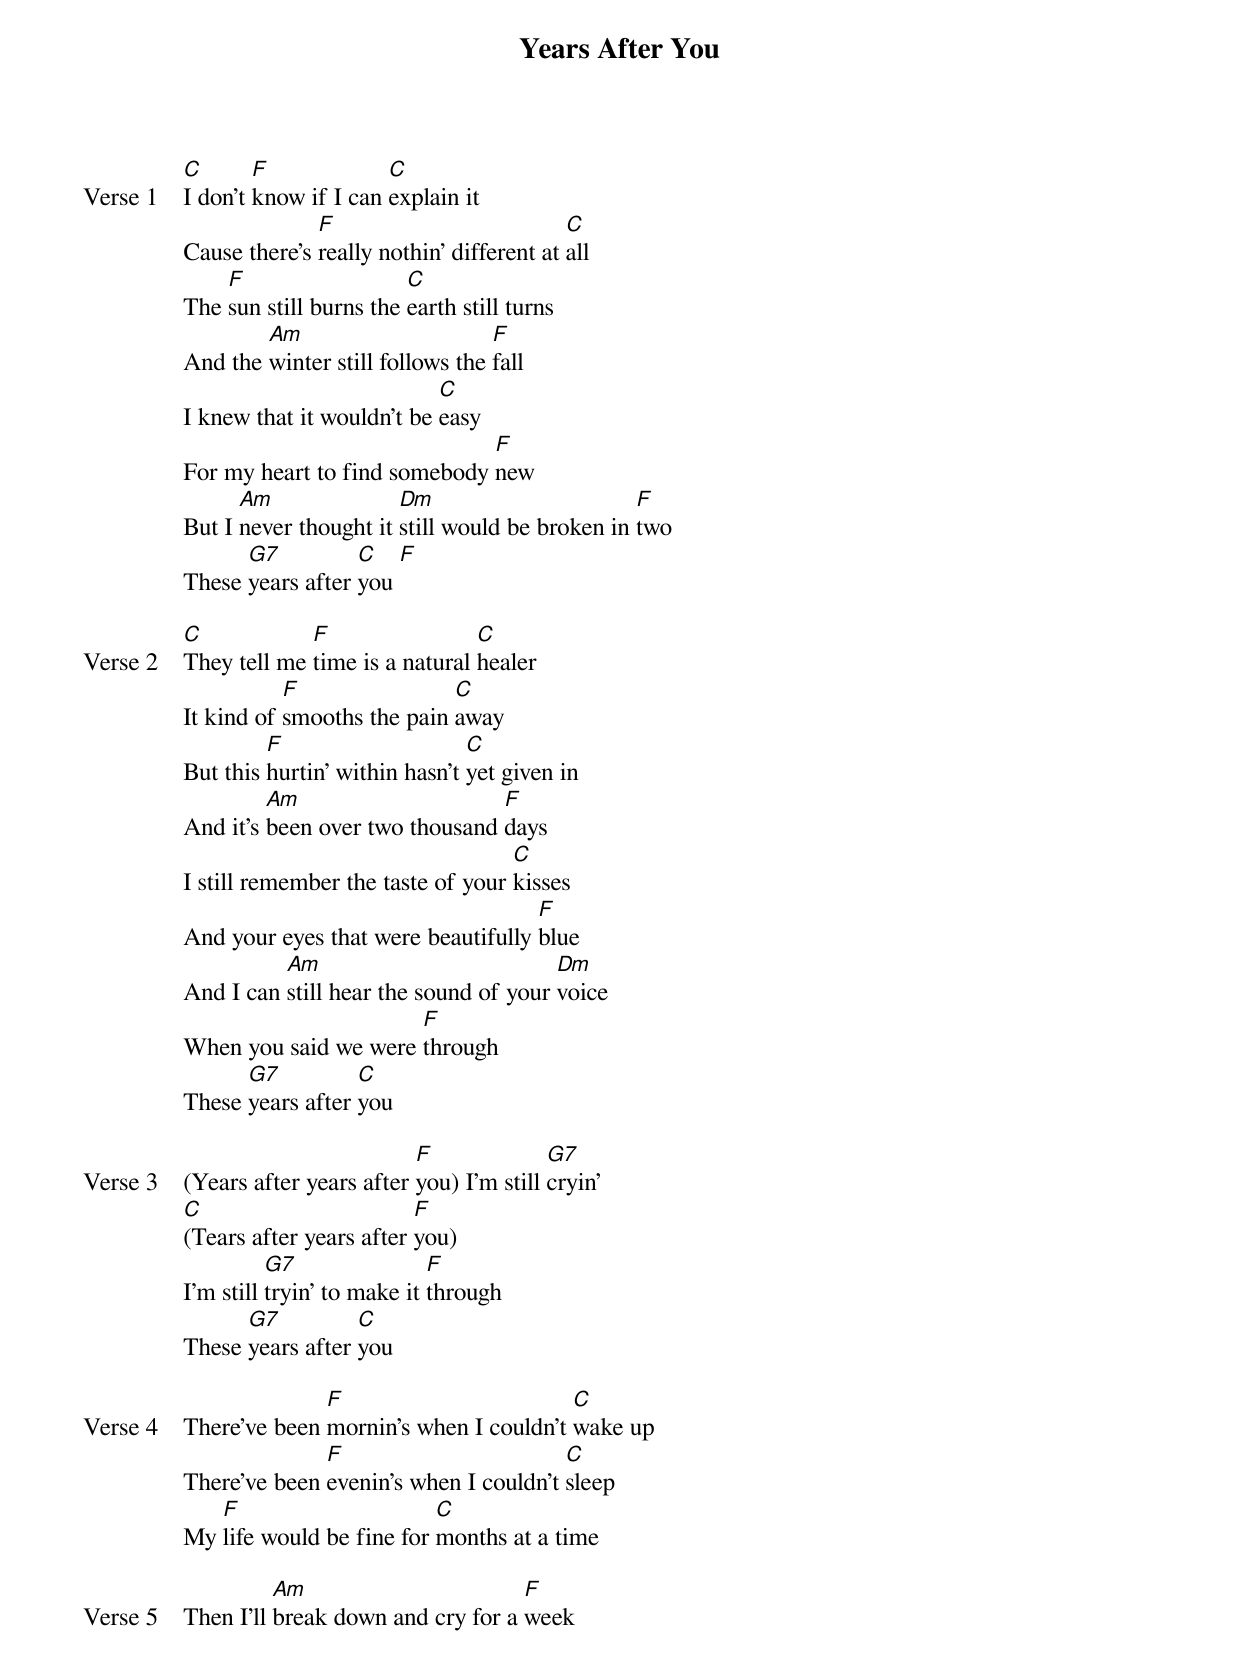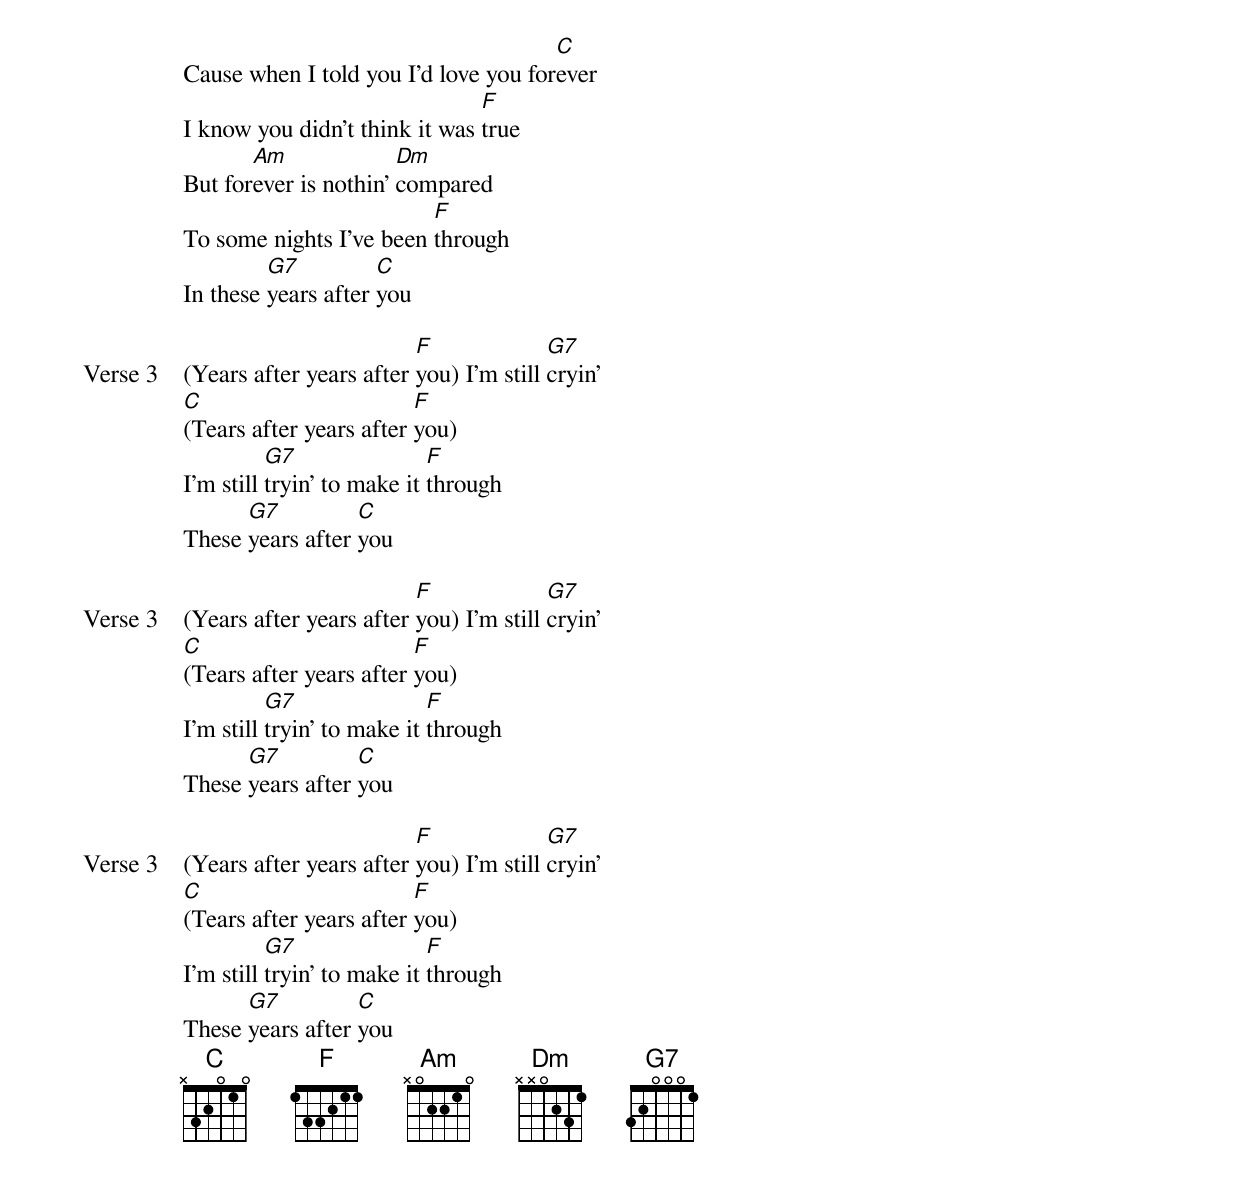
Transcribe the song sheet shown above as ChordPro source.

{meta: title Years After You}
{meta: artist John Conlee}
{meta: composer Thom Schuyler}
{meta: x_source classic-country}
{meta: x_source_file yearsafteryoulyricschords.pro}
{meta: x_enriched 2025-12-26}

{start_of_verse: Verse 1}
[C]I don't [F]know if I can [C]explain it
Cause there's [F]really nothin' different at [C]all
The [F]sun still burns the [C]earth still turns
And the [Am]winter still follows the [F]fall
I knew that it wouldn't be [C]easy
For my heart to find somebody [F]new
But I [Am]never thought it [Dm]still would be broken in [F]two
These [G7]years after [C]you [F]
{end_of_verse}

{start_of_verse: Verse 2}
[C]They tell me [F]time is a natural [C]healer
It kind of [F]smooths the pain [C]away
But this [F]hurtin' within hasn't [C]yet given in
And it's [Am]been over two thousand [F]days
I still remember the taste of your [C]kisses
And your eyes that were beautifully [F]blue
And I can [Am]still hear the sound of your [Dm]voice
When you said we were [F]through
These [G7]years after [C]you
{end_of_verse}

{start_of_verse: Verse 3}
(Years after years after [F]you) I'm still [G7]cryin'
[C](Tears after years after [F]you)
I'm still [G7]tryin' to make it [F]through
These [G7]years after [C]you
{end_of_verse}

{start_of_verse: Verse 4}
There've been [F]mornin's when I couldn't [C]wake up
There've been [F]evenin's when I couldn't [C]sleep
My [F]life would be fine for [C]months at a time
{end_of_verse}

{start_of_verse: Verse 5}
Then I'll [Am]break down and cry for a [F]week
Cause when I told you I'd love you for[C]ever
I know you didn't think it was [F]true
But for[Am]ever is nothin' [Dm]compared
To some nights I've been [F]through
In these [G7]years after [C]you
{end_of_verse}

{start_of_verse: Verse 3}
(Years after years after [F]you) I'm still [G7]cryin'
[C](Tears after years after [F]you)
I'm still [G7]tryin' to make it [F]through
These [G7]years after [C]you
{end_of_verse}

{start_of_verse: Verse 3}
(Years after years after [F]you) I'm still [G7]cryin'
[C](Tears after years after [F]you)
I'm still [G7]tryin' to make it [F]through
These [G7]years after [C]you
{end_of_verse}

{start_of_verse: Verse 3}
(Years after years after [F]you) I'm still [G7]cryin'
[C](Tears after years after [F]you)
I'm still [G7]tryin' to make it [F]through
These [G7]years after [C]you
{end_of_verse}
